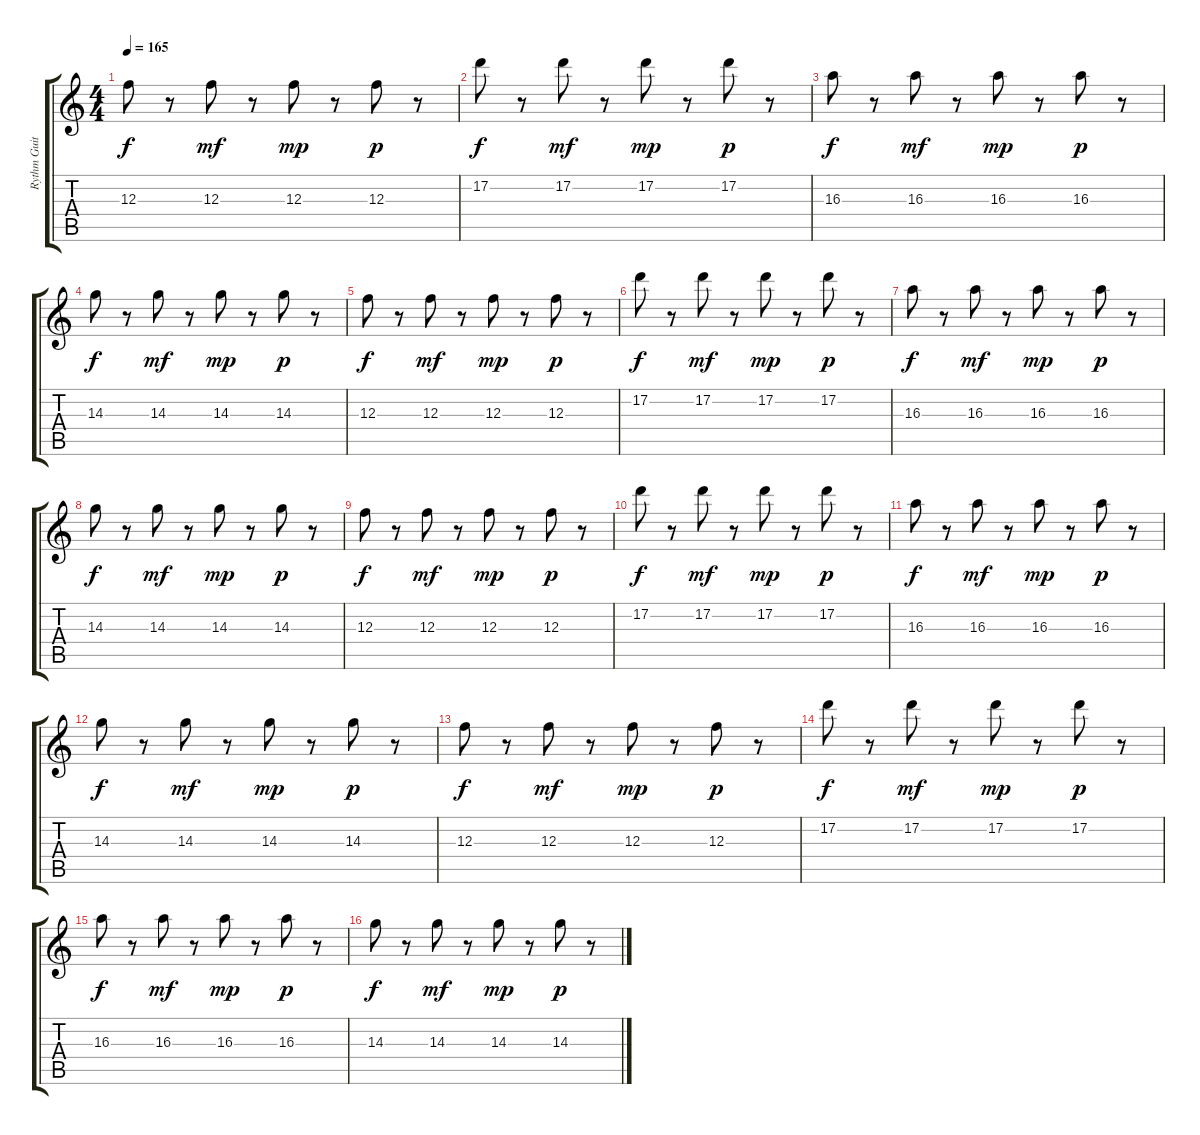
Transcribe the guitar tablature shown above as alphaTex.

\track ("Rythm Guitar" "Rythm Guit") {instrument distortionguitar}
\staff {score tabs}
\tuning (D4 A3 F3 C3 G2 C2) {hide}
\ts (4 4)
\tempo 165
\clef g2
\ks c
12.3.8{dy f} r.8 12.3.8{dy mf} r.8 12.3.8{dy mp} r.8 12.3.8{dy p} r.8 |
17.2.8{dy f} r.8 17.2.8{dy mf} r.8 17.2.8{dy mp} r.8 17.2.8{dy p} r.8 |
16.3.8{dy f} r.8 16.3.8{dy mf} r.8 16.3.8{dy mp} r.8 16.3.8{dy p} r.8 |
14.3.8{dy f} r.8 14.3.8{dy mf} r.8 14.3.8{dy mp} r.8 14.3.8{dy p} r.8 |
12.3.8{dy f} r.8 12.3.8{dy mf} r.8 12.3.8{dy mp} r.8 12.3.8{dy p} r.8 |
17.2.8{dy f} r.8 17.2.8{dy mf} r.8 17.2.8{dy mp} r.8 17.2.8{dy p} r.8 |
16.3.8{dy f} r.8 16.3.8{dy mf} r.8 16.3.8{dy mp} r.8 16.3.8{dy p} r.8 |
14.3.8{dy f} r.8 14.3.8{dy mf} r.8 14.3.8{dy mp} r.8 14.3.8{dy p} r.8 |
12.3.8{dy f} r.8 12.3.8{dy mf} r.8 12.3.8{dy mp} r.8 12.3.8{dy p} r.8 |
17.2.8{dy f} r.8 17.2.8{dy mf} r.8 17.2.8{dy mp} r.8 17.2.8{dy p} r.8 |
16.3.8{dy f} r.8 16.3.8{dy mf} r.8 16.3.8{dy mp} r.8 16.3.8{dy p} r.8 |
14.3.8{dy f} r.8 14.3.8{dy mf} r.8 14.3.8{dy mp} r.8 14.3.8{dy p} r.8 |
12.3.8{dy f} r.8 12.3.8{dy mf} r.8 12.3.8{dy mp} r.8 12.3.8{dy p} r.8 |
17.2.8{dy f} r.8 17.2.8{dy mf} r.8 17.2.8{dy mp} r.8 17.2.8{dy p} r.8 |
16.3.8{dy f} r.8 16.3.8{dy mf} r.8 16.3.8{dy mp} r.8 16.3.8{dy p} r.8 |
14.3.8{dy f} r.8 14.3.8{dy mf} r.8 14.3.8{dy mp} r.8 14.3.8{dy p} r.8
